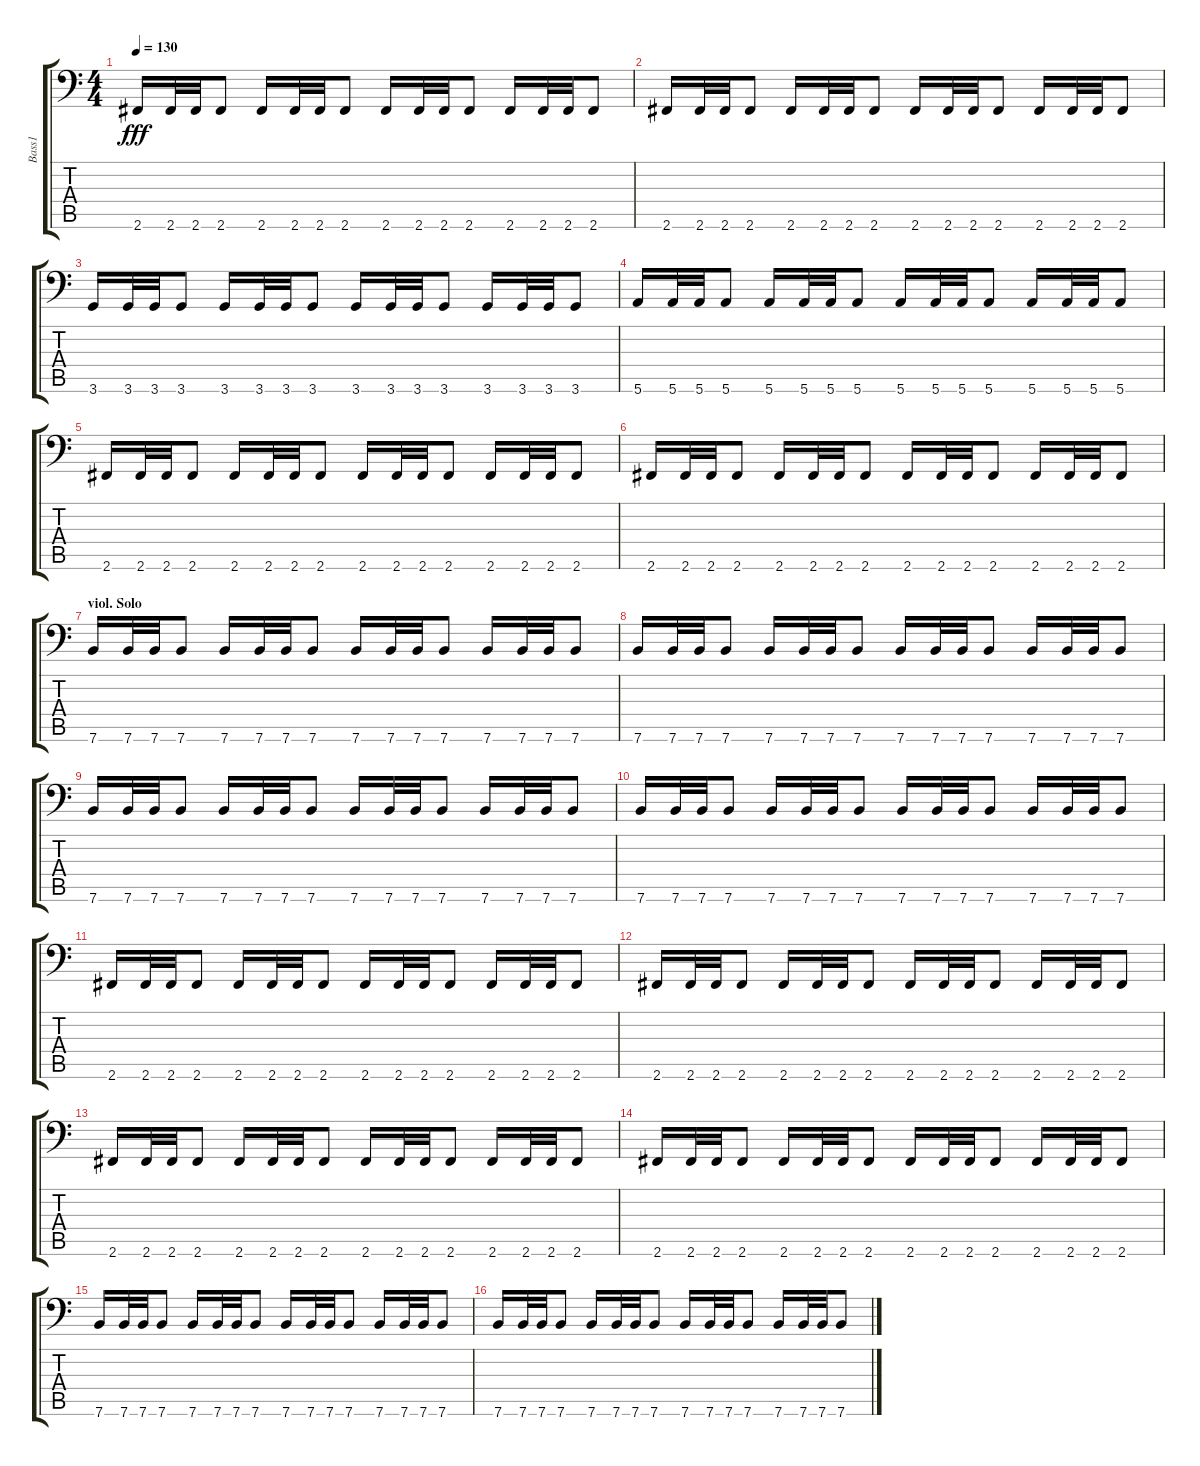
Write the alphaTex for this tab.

\track ("Bass1" "Bass1") {instrument electricbassfinger}
\staff {score tabs}
\tuning (E3 B2 G2 D2 A1 E1) {hide}
\ts (4 4)
\tempo 130
\clef f4
\ks c
2.6.16{dy fff} 2.6.32 2.6.32 2.6.8 2.6.16 2.6.32 2.6.32 2.6.8 2.6.16 2.6.32 2.6.32 2.6.8 2.6.16 2.6.32 2.6.32 2.6.8 |
2.6.16 2.6.32 2.6.32 2.6.8 2.6.16 2.6.32 2.6.32 2.6.8 2.6.16 2.6.32 2.6.32 2.6.8 2.6.16 2.6.32 2.6.32 2.6.8 |
3.6.16 3.6.32 3.6.32 3.6.8 3.6.16 3.6.32 3.6.32 3.6.8 3.6.16 3.6.32 3.6.32 3.6.8 3.6.16 3.6.32 3.6.32 3.6.8 |
5.6.16 5.6.32 5.6.32 5.6.8 5.6.16 5.6.32 5.6.32 5.6.8 5.6.16 5.6.32 5.6.32 5.6.8 5.6.16 5.6.32 5.6.32 5.6.8 |
2.6.16 2.6.32 2.6.32 2.6.8 2.6.16 2.6.32 2.6.32 2.6.8 2.6.16 2.6.32 2.6.32 2.6.8 2.6.16 2.6.32 2.6.32 2.6.8 |
2.6.16 2.6.32 2.6.32 2.6.8 2.6.16 2.6.32 2.6.32 2.6.8 2.6.16 2.6.32 2.6.32 2.6.8 2.6.16 2.6.32 2.6.32 2.6.8 |
\section ("" "viol. Solo")
7.6.16 7.6.32 7.6.32 7.6.8 7.6.16 7.6.32 7.6.32 7.6.8 7.6.16 7.6.32 7.6.32 7.6.8 7.6.16 7.6.32 7.6.32 7.6.8 |
7.6.16 7.6.32 7.6.32 7.6.8 7.6.16 7.6.32 7.6.32 7.6.8 7.6.16 7.6.32 7.6.32 7.6.8 7.6.16 7.6.32 7.6.32 7.6.8 |
7.6.16 7.6.32 7.6.32 7.6.8 7.6.16 7.6.32 7.6.32 7.6.8 7.6.16 7.6.32 7.6.32 7.6.8 7.6.16 7.6.32 7.6.32 7.6.8 |
7.6.16 7.6.32 7.6.32 7.6.8 7.6.16 7.6.32 7.6.32 7.6.8 7.6.16 7.6.32 7.6.32 7.6.8 7.6.16 7.6.32 7.6.32 7.6.8 |
2.6.16 2.6.32 2.6.32 2.6.8 2.6.16 2.6.32 2.6.32 2.6.8 2.6.16 2.6.32 2.6.32 2.6.8 2.6.16 2.6.32 2.6.32 2.6.8 |
2.6.16 2.6.32 2.6.32 2.6.8 2.6.16 2.6.32 2.6.32 2.6.8 2.6.16 2.6.32 2.6.32 2.6.8 2.6.16 2.6.32 2.6.32 2.6.8 |
2.6.16 2.6.32 2.6.32 2.6.8 2.6.16 2.6.32 2.6.32 2.6.8 2.6.16 2.6.32 2.6.32 2.6.8 2.6.16 2.6.32 2.6.32 2.6.8 |
2.6.16 2.6.32 2.6.32 2.6.8 2.6.16 2.6.32 2.6.32 2.6.8 2.6.16 2.6.32 2.6.32 2.6.8 2.6.16 2.6.32 2.6.32 2.6.8 |
7.6.16 7.6.32 7.6.32 7.6.8 7.6.16 7.6.32 7.6.32 7.6.8 7.6.16 7.6.32 7.6.32 7.6.8 7.6.16 7.6.32 7.6.32 7.6.8 |
7.6.16 7.6.32 7.6.32 7.6.8 7.6.16 7.6.32 7.6.32 7.6.8 7.6.16 7.6.32 7.6.32 7.6.8 7.6.16 7.6.32 7.6.32 7.6.8
